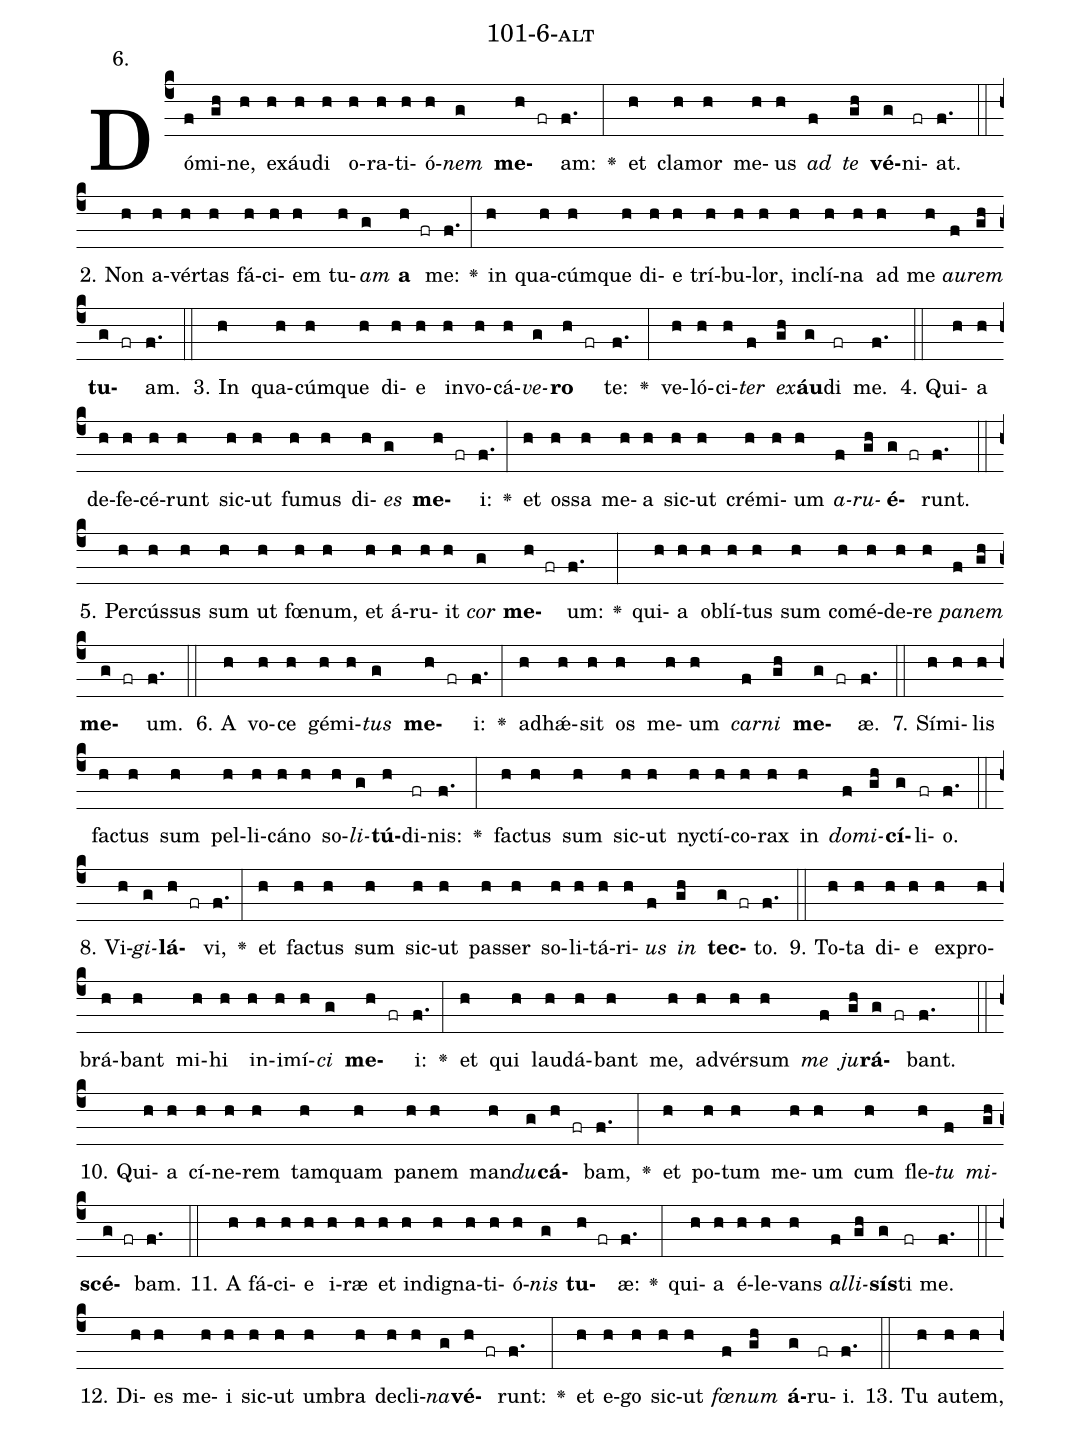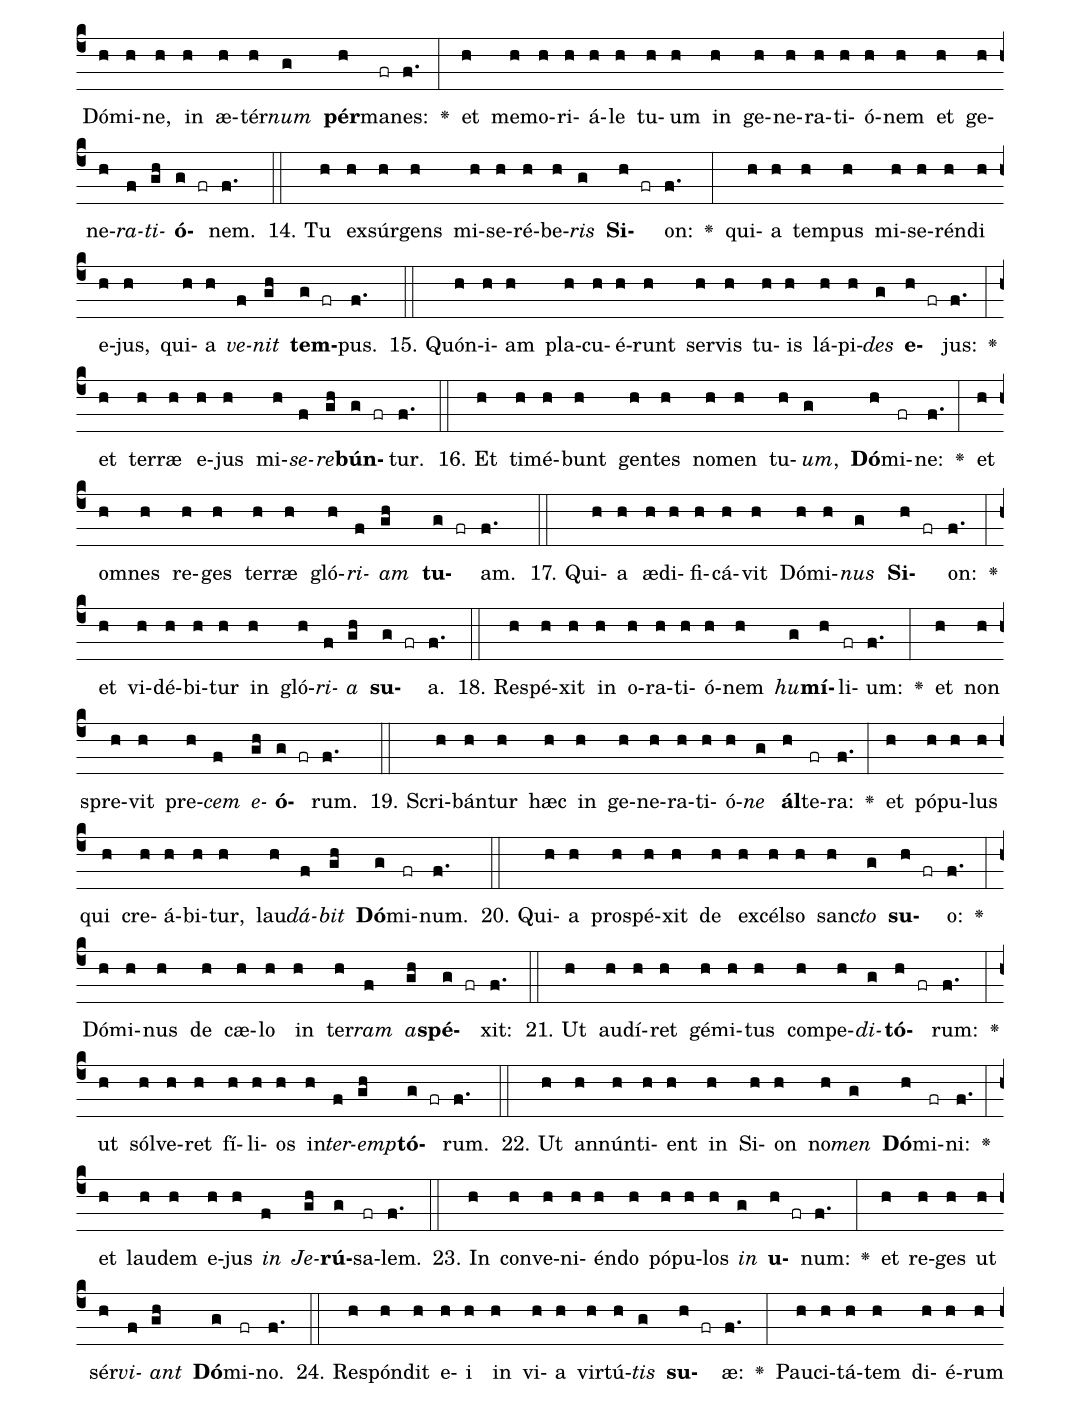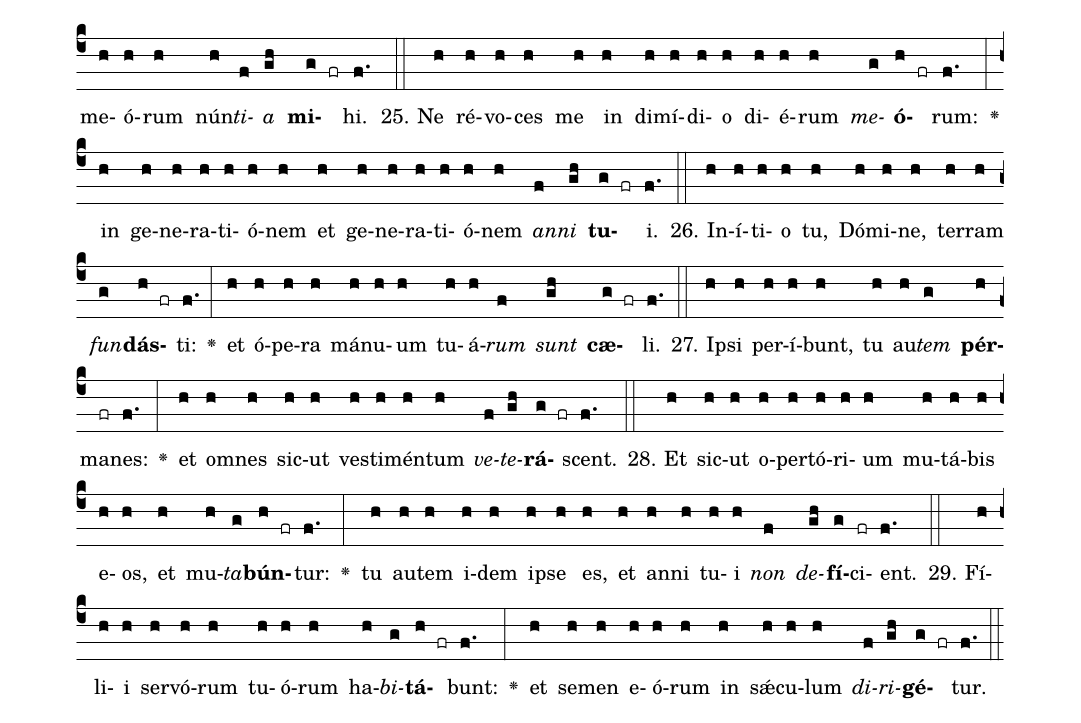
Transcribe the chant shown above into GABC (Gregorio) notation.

name: 101-6-alt;
annotation: 6.;
%%
(c4)Dó(f)mi(gh)ne,(h) ex(h)áu(h)di(h) o(h)ra(h)ti(h)ó(h)<i>nem</i>(g) <b>me</b>(h fr)am:(f.) <v>\greheightstar</v>(:) et(h) cla(h)mor(h) me(h)us(h) <i>ad</i>(f) <i>te</i>(gh) <b>vé</b>(g)ni(fr)at.(f.) (::)
2. Non(h) a(h)vér(h)tas(h) fá(h)ci(h)em(h) tu(h)<i>am</i>(g) <b>a</b>(h fr) me:(f.) <v>\greheightstar</v>(:) in(h) qua(h)cúm(h)que(h) di(h)e(h) trí(h)bu(h)lor,(h) in(h)clí(h)na(h) ad(h) me(h) <i>au</i>(f)<i>rem</i>(gh) <b>tu</b>(g fr)am.(f.) (::)
3. In(h) qua(h)cúm(h)que(h) di(h)e(h) in(h)vo(h)cá(h)<i>ve</i>(g)<b>ro</b>(h fr) te:(f.) <v>\greheightstar</v>(:) ve(h)ló(h)ci(h)<i>ter</i>(f) <i>ex</i>(gh)<b>áu</b>(g)di(fr) me.(f.) (::)
4. Qui(h)a(h) de(h)fe(h)cé(h)runt(h) sic(h)ut(h) fu(h)mus(h) di(h)<i>es</i>(g) <b>me</b>(h fr)i:(f.) <v>\greheightstar</v>(:) et(h) os(h)sa(h) me(h)a(h) sic(h)ut(h) cré(h)mi(h)um(h) <i>a</i>(f)<i>ru</i>(gh)<b>é</b>(g fr)runt.(f.) (::)
5. Per(h)cús(h)sus(h) sum(h) ut(h) fœ(h)num,(h) et(h) á(h)ru(h)it(h) <i>cor</i>(g) <b>me</b>(h fr)um:(f.) <v>\greheightstar</v>(:) qui(h)a(h) ob(h)lí(h)tus(h) sum(h) com(h)é(h)de(h)re(h) <i>pa</i>(f)<i>nem</i>(gh) <b>me</b>(g fr)um.(f.) (::)
6. A(h) vo(h)ce(h) gé(h)mi(h)<i>tus</i>(g) <b>me</b>(h fr)i:(f.) <v>\greheightstar</v>(:) ad(h)hǽ(h)sit(h) os(h) me(h)um(h) <i>car</i>(f)<i>ni</i>(gh) <b>me</b>(g fr)æ.(f.) (::)
7. Sí(h)mi(h)lis(h) fac(h)tus(h) sum(h) pel(h)li(h)cá(h)no(h) so(h)<i>li</i>(g)<b>tú</b>(h)di(fr)nis:(f.) <v>\greheightstar</v>(:) fac(h)tus(h) sum(h) sic(h)ut(h) nyc(h)tí(h)co(h)rax(h) in(h) <i>do</i>(f)<i>mi</i>(gh)<b>cí</b>(g)li(fr)o.(f.) (::)
8. Vi(h)<i>gi</i>(g)<b>lá</b>(h fr)vi,(f.) <v>\greheightstar</v>(:) et(h) fac(h)tus(h) sum(h) sic(h)ut(h) pas(h)ser(h) so(h)li(h)tá(h)ri(h)<i>us</i>(f) <i>in</i>(gh) <b>tec</b>(g fr)to.(f.) (::)
9. To(h)ta(h) di(h)e(h) ex(h)pro(h)brá(h)bant(h) mi(h)hi(h) in(h)i(h)mí(h)<i>ci</i>(g) <b>me</b>(h fr)i:(f.) <v>\greheightstar</v>(:) et(h) qui(h) lau(h)dá(h)bant(h) me,(h) ad(h)vér(h)sum(h) <i>me</i>(f) <i>ju</i>(gh)<b>rá</b>(g fr)bant.(f.) (::)
10. Qui(h)a(h) cí(h)ne(h)rem(h) tam(h)quam(h) pa(h)nem(h) man(h)<i>du</i>(g)<b>cá</b>(h fr)bam,(f.) <v>\greheightstar</v>(:) et(h) po(h)tum(h) me(h)um(h) cum(h) fle(h)<i>tu</i>(f) <i>mi</i>(gh)<b>scé</b>(g fr)bam.(f.) (::)
11. A(h) fá(h)ci(h)e(h) i(h)ræ(h) et(h) in(h)di(h)gna(h)ti(h)ó(h)<i>nis</i>(g) <b>tu</b>(h fr)æ:(f.) <v>\greheightstar</v>(:) qui(h)a(h) é(h)le(h)vans(h) <i>al</i>(f)<i>li</i>(gh)<b>sís</b>(g)ti(fr) me.(f.) (::)
12. Di(h)es(h) me(h)i(h) sic(h)ut(h) um(h)bra(h) de(h)cli(h)<i>na</i>(g)<b>vé</b>(h fr)runt:(f.) <v>\greheightstar</v>(:) et(h) e(h)go(h) sic(h)ut(h) <i>fœ</i>(f)<i>num</i>(gh) <b>á</b>(g)ru(fr)i.(f.) (::)
13. Tu(h) au(h)tem,(h) Dó(h)mi(h)ne,(h) in(h) æ(h)tér(h)<i>num</i>(g) <b>pér</b>(h)ma(fr)nes:(f.) <v>\greheightstar</v>(:) et(h) me(h)mo(h)ri(h)á(h)le(h) tu(h)um(h) in(h) ge(h)ne(h)ra(h)ti(h)ó(h)nem(h) et(h) ge(h)ne(h)<i>ra</i>(f)<i>ti</i>(gh)<b>ó</b>(g fr)nem.(f.) (::)
14. Tu(h) ex(h)súr(h)gens(h) mi(h)se(h)ré(h)be(h)<i>ris</i>(g) <b>Si</b>(h fr)on:(f.) <v>\greheightstar</v>(:) qui(h)a(h) tem(h)pus(h) mi(h)se(h)rén(h)di(h) e(h)jus,(h) qui(h)a(h) <i>ve</i>(f)<i>nit</i>(gh) <b>tem</b>(g fr)pus.(f.) (::)
15. Quón(h)i(h)am(h) pla(h)cu(h)é(h)runt(h) ser(h)vis(h) tu(h)is(h) lá(h)pi(h)<i>des</i>(g) <b>e</b>(h fr)jus:(f.) <v>\greheightstar</v>(:) et(h) ter(h)ræ(h) e(h)jus(h) mi(h)<i>se</i>(f)<i>re</i>(gh)<b>bún</b>(g fr)tur.(f.) (::)
16. Et(h) ti(h)mé(h)bunt(h) gen(h)tes(h) no(h)men(h) tu(h)<i>um</i>,(g) <b>Dó</b>(h)mi(fr)ne:(f.) <v>\greheightstar</v>(:) et(h) om(h)nes(h) re(h)ges(h) ter(h)ræ(h) gló(h)<i>ri</i>(f)<i>am</i>(gh) <b>tu</b>(g fr)am.(f.) (::)
17. Qui(h)a(h) æ(h)di(h)fi(h)cá(h)vit(h) Dó(h)mi(h)<i>nus</i>(g) <b>Si</b>(h fr)on:(f.) <v>\greheightstar</v>(:) et(h) vi(h)dé(h)bi(h)tur(h) in(h) gló(h)<i>ri</i>(f)<i>a</i>(gh) <b>su</b>(g fr)a.(f.) (::)
18. Re(h)spé(h)xit(h) in(h) o(h)ra(h)ti(h)ó(h)nem(h) <i>hu</i>(g)<b>mí</b>(h)li(fr)um:(f.) <v>\greheightstar</v>(:) et(h) non(h) spre(h)vit(h) pre(h)<i>cem</i>(f) <i>e</i>(gh)<b>ó</b>(g fr)rum.(f.) (::)
19. Scri(h)bán(h)tur(h) hæc(h) in(h) ge(h)ne(h)ra(h)ti(h)ó(h)<i>ne</i>(g) <b>ál</b>(h)te(fr)ra:(f.) <v>\greheightstar</v>(:) et(h) pó(h)pu(h)lus(h) qui(h) cre(h)á(h)bi(h)tur,(h) lau(h)<i>dá</i>(f)<i>bit</i>(gh) <b>Dó</b>(g)mi(fr)num.(f.) (::)
20. Qui(h)a(h) pro(h)spé(h)xit(h) de(h) ex(h)cél(h)so(h) sanc(h)<i>to</i>(g) <b>su</b>(h fr)o:(f.) <v>\greheightstar</v>(:) Dó(h)mi(h)nus(h) de(h) cæ(h)lo(h) in(h) ter(h)<i>ram</i>(f) <i>a</i>(gh)<b>spé</b>(g fr)xit:(f.) (::)
21. Ut(h) au(h)dí(h)ret(h) gé(h)mi(h)tus(h) com(h)pe(h)<i>di</i>(g)<b>tó</b>(h fr)rum:(f.) <v>\greheightstar</v>(:) ut(h) sól(h)ve(h)ret(h) fí(h)li(h)os(h) in(h)<i>ter</i>(f)<i>emp</i>(gh)<b>tó</b>(g fr)rum.(f.) (::)
22. Ut(h) an(h)nún(h)ti(h)ent(h) in(h) Si(h)on(h) no(h)<i>men</i>(g) <b>Dó</b>(h)mi(fr)ni:(f.) <v>\greheightstar</v>(:) et(h) lau(h)dem(h) e(h)jus(h) <i>in</i>(f) <i>Je</i>(gh)<b>rú</b>(g)sa(fr)lem.(f.) (::)
23. In(h) con(h)ve(h)ni(h)én(h)do(h) pó(h)pu(h)los(h) <i>in</i>(g) <b>u</b>(h fr)num:(f.) <v>\greheightstar</v>(:) et(h) re(h)ges(h) ut(h) sér(h)<i>vi</i>(f)<i>ant</i>(gh) <b>Dó</b>(g)mi(fr)no.(f.) (::)
24. Re(h)spón(h)dit(h) e(h)i(h) in(h) vi(h)a(h) vir(h)tú(h)<i>tis</i>(g) <b>su</b>(h fr)æ:(f.) <v>\greheightstar</v>(:) Pau(h)ci(h)tá(h)tem(h) di(h)é(h)rum(h) me(h)ó(h)rum(h) nún(h)<i>ti</i>(f)<i>a</i>(gh) <b>mi</b>(g fr)hi.(f.) (::)
25. Ne(h) ré(h)vo(h)ces(h) me(h) in(h) di(h)mí(h)di(h)o(h) di(h)é(h)rum(h) <i>me</i>(g)<b>ó</b>(h fr)rum:(f.) <v>\greheightstar</v>(:) in(h) ge(h)ne(h)ra(h)ti(h)ó(h)nem(h) et(h) ge(h)ne(h)ra(h)ti(h)ó(h)nem(h) <i>an</i>(f)<i>ni</i>(gh) <b>tu</b>(g fr)i.(f.) (::)
26. In(h)í(h)ti(h)o(h) tu,(h) Dó(h)mi(h)ne,(h) ter(h)ram(h) <i>fun</i>(g)<b>dás</b>(h fr)ti:(f.) <v>\greheightstar</v>(:) et(h) ó(h)pe(h)ra(h) má(h)nu(h)um(h) tu(h)á(h)<i>rum</i>(f) <i>sunt</i>(gh) <b>cæ</b>(g fr)li.(f.) (::)
27. Ip(h)si(h) per(h)í(h)bunt,(h) tu(h) au(h)<i>tem</i>(g) <b>pér</b>(h)ma(fr)nes:(f.) <v>\greheightstar</v>(:) et(h) om(h)nes(h) sic(h)ut(h) ves(h)ti(h)mén(h)tum(h) <i>ve</i>(f)<i>te</i>(gh)<b>rá</b>(g fr)scent.(f.) (::)
28. Et(h) sic(h)ut(h) o(h)per(h)tó(h)ri(h)um(h) mu(h)tá(h)bis(h) e(h)os,(h) et(h) mu(h)<i>ta</i>(g)<b>bún</b>(h fr)tur:(f.) <v>\greheightstar</v>(:) tu(h) au(h)tem(h) i(h)dem(h) ip(h)se(h) es,(h) et(h) an(h)ni(h) tu(h)i(h) <i>non</i>(f) <i>de</i>(gh)<b>fí</b>(g)ci(fr)ent.(f.) (::)
29. Fí(h)li(h)i(h) ser(h)vó(h)rum(h) tu(h)ó(h)rum(h) ha(h)<i>bi</i>(g)<b>tá</b>(h fr)bunt:(f.) <v>\greheightstar</v>(:) et(h) se(h)men(h) e(h)ó(h)rum(h) in(h) sǽ(h)cu(h)lum(h) <i>di</i>(f)<i>ri</i>(gh)<b>gé</b>(g fr)tur.(f.) (::)
